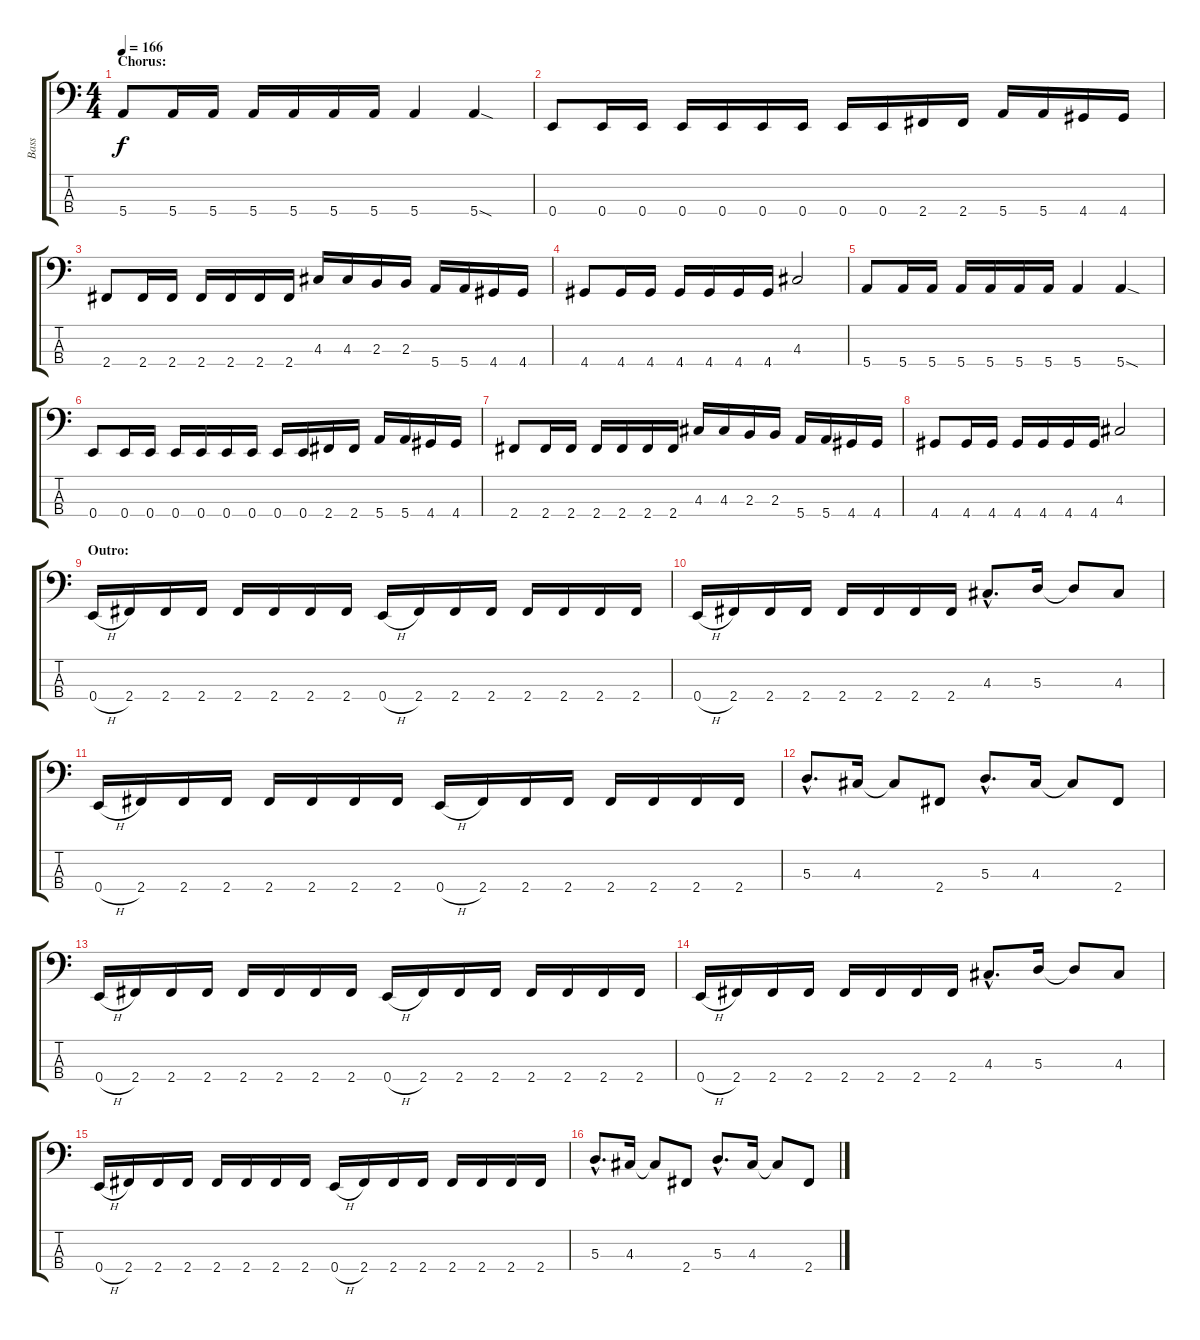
\track ("Bass" "Bass") {instrument electricbasspick}
\staff {score tabs}
\tuning (G2 D2 A1 E1) {hide}
\ts (4 4)
\section ("" "Chorus:")
\tempo 166
\clef f4
\ks c
5.4.8{dy f} 5.4.16 5.4.16 5.4.16 5.4.16 5.4.16 5.4.16 5.4.4 5.4{sod}.4 |
0.4.8 0.4.16 0.4.16 0.4.16 0.4.16 0.4.16 0.4.16 0.4.16 0.4.16 2.4.16 2.4.16 5.4.16 5.4.16 4.4.16 4.4.16 |
2.4.8 2.4.16 2.4.16 2.4.16 2.4.16 2.4.16 2.4.16 4.3.16 4.3.16 2.3.16 2.3.16 5.4.16 5.4.16 4.4.16 4.4.16 |
4.4.8 4.4.16 4.4.16 4.4.16 4.4.16 4.4.16 4.4.16 4.3.2 |
5.4.8 5.4.16 5.4.16 5.4.16 5.4.16 5.4.16 5.4.16 5.4.4 5.4{sod}.4 |
0.4.8 0.4.16 0.4.16 0.4.16 0.4.16 0.4.16 0.4.16 0.4.16 0.4.16 2.4.16 2.4.16 5.4.16 5.4.16 4.4.16 4.4.16 |
2.4.8 2.4.16 2.4.16 2.4.16 2.4.16 2.4.16 2.4.16 4.3.16 4.3.16 2.3.16 2.3.16 5.4.16 5.4.16 4.4.16 4.4.16 |
4.4.8 4.4.16 4.4.16 4.4.16 4.4.16 4.4.16 4.4.16 4.3.2 |
\section ("" "Outro:")
0.4{h}.16 2.4.16 2.4.16 2.4.16 2.4.16 2.4.16 2.4.16 2.4.16 0.4{h}.16 2.4.16 2.4.16 2.4.16 2.4.16 2.4.16 2.4.16 2.4.16 |
0.4{h}.16 2.4.16 2.4.16 2.4.16 2.4.16 2.4.16 2.4.16 2.4.16 4.3{hac}.8{d} 5.3.16 5.3{t}.8 4.3.8 |
0.4{h}.16 2.4.16 2.4.16 2.4.16 2.4.16 2.4.16 2.4.16 2.4.16 0.4{h}.16 2.4.16 2.4.16 2.4.16 2.4.16 2.4.16 2.4.16 2.4.16 |
5.3{hac}.8{d} 4.3.16 4.3{t}.8 2.4.8 5.3{hac}.8{d} 4.3.16 4.3{t}.8 2.4.8 |
0.4{h}.16 2.4.16 2.4.16 2.4.16 2.4.16 2.4.16 2.4.16 2.4.16 0.4{h}.16 2.4.16 2.4.16 2.4.16 2.4.16 2.4.16 2.4.16 2.4.16 |
0.4{h}.16 2.4.16 2.4.16 2.4.16 2.4.16 2.4.16 2.4.16 2.4.16 4.3{hac}.8{d} 5.3.16 5.3{t}.8 4.3.8 |
0.4{h}.16 2.4.16 2.4.16 2.4.16 2.4.16 2.4.16 2.4.16 2.4.16 0.4{h}.16 2.4.16 2.4.16 2.4.16 2.4.16 2.4.16 2.4.16 2.4.16 |
5.3{hac}.8{d} 4.3.16 4.3{t}.8 2.4.8 5.3{hac}.8{d} 4.3.16 4.3{t}.8 2.4.8
